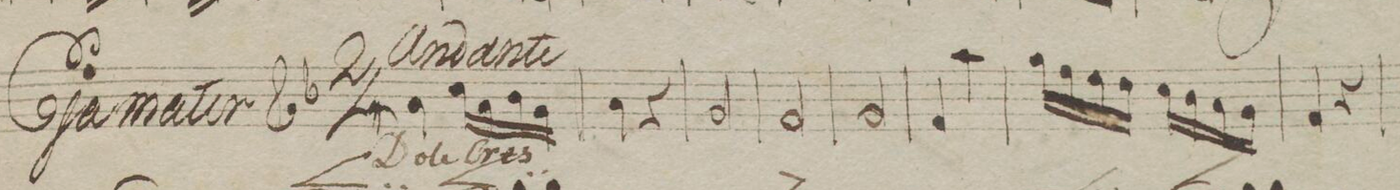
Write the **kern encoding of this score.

**kern	**dynam
*I"Clarinetto 2do. in B.	*
*clefG2	*
*k[b-e-a-]	*
*M2/4	*
*4\right	*
4g\	.
*16\right	*
16b-\LL	<
16g\	.
16a-\	.
16f\JJ	.
=2	=2
4g\	.
4r	.
=3	=3
2f/	.
=4	=4
2e-/	.
=5	=5
2f/	.
=6	=6
4e-/	.
4gg\	.
=7	=7
16ff\LL	.
16ee-\	.
16dd\	.
16cc\JJ	.
16b-\LL	.
16a-\	.
16g\	.
16f\JJ	.
=8	=8
4e-/	.
4r	.
=9	=9
*-	*-
